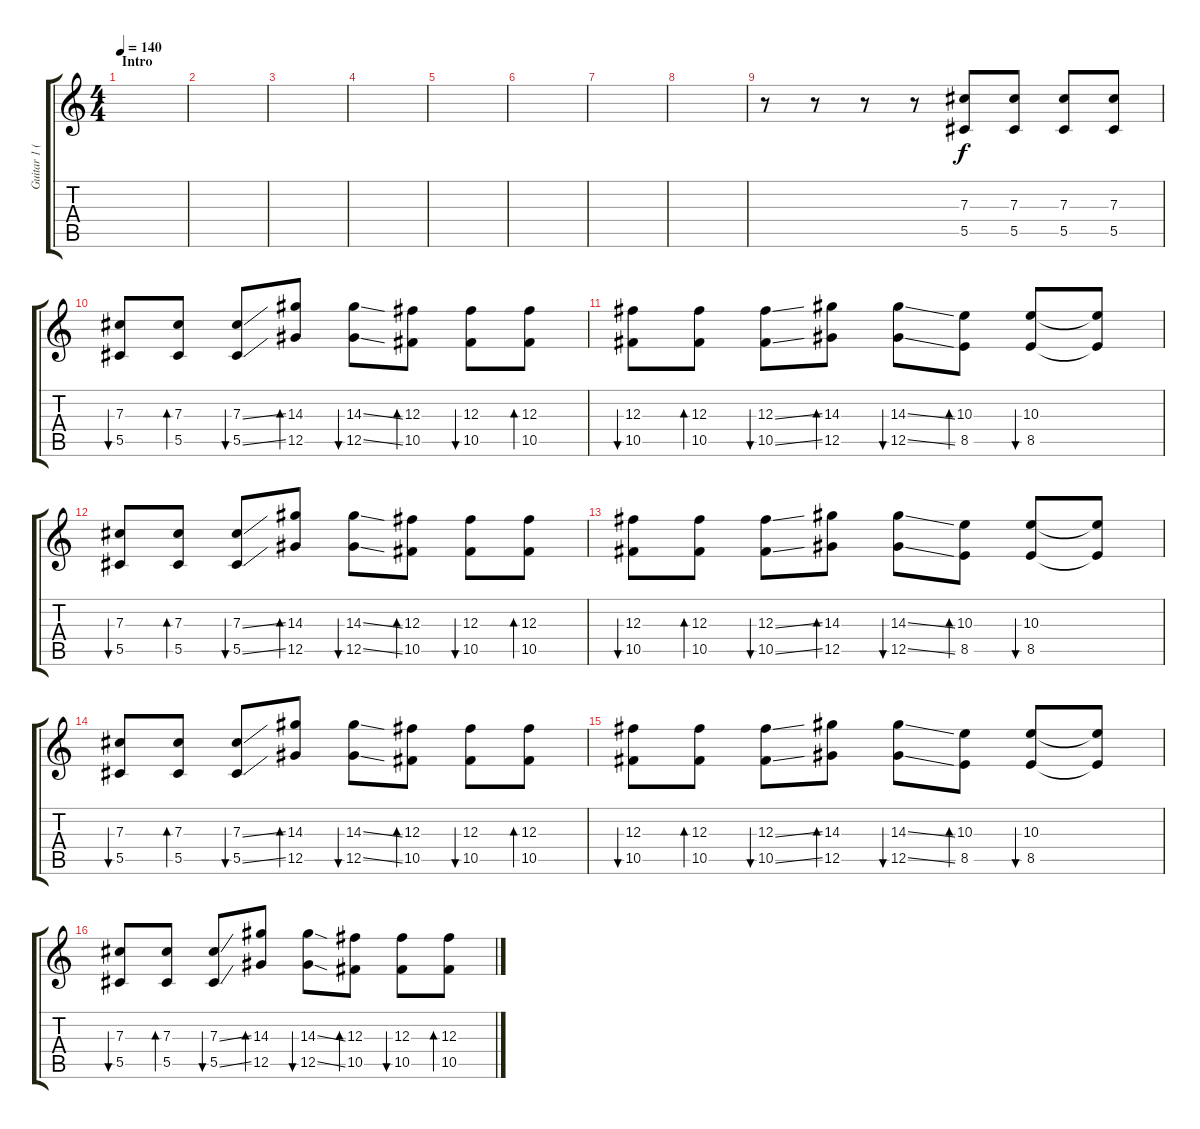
\track ("Guitar 1 (Brad Delson)" "Guitar 1 (") {instrument distortionguitar}
\staff {score tabs}
\tuning (Eb4 Bb3 Gb3 Db3 Ab2 Db2) {hide}
\ts (4 4)
\section ("" "Intro")
\tempo 140
\clef g2
\ks c
|
|
|
|
|
|
|
|
r.8 r.8 r.8 r.8 (7.3 5.5).8 (7.3 5.5).8 (7.3 5.5).8 (7.3 5.5).8 |
(7.3 5.5).8{bu 60} (7.3 5.5).8{bd 60} (7.3{ss} 5.5{ss}).8{bu 60} (14.3 12.5).8{bd 60} (14.3{ss} 12.5{ss}).8{bu 60} (12.3 10.5).8{bd 60} (12.3 10.5).8{bu 60} (12.3 10.5).8{bd 60} |
(12.3 10.5).8{bu 60} (12.3 10.5).8{bd 60} (12.3{ss} 10.5{ss}).8{bu 60} (14.3 12.5).8{bd 60} (14.3{ss} 12.5{ss}).8{bu 60} (10.3 8.5).8{bd 60} (10.3 8.5).8{bu 60} (10.3{t} 8.5{t}).8 |
(7.3 5.5).8{bu 60} (7.3 5.5).8{bd 60} (7.3{ss} 5.5{ss}).8{bu 60} (14.3 12.5).8{bd 60} (14.3{ss} 12.5{ss}).8{bu 60} (12.3 10.5).8{bd 60} (12.3 10.5).8{bu 60} (12.3 10.5).8{bd 60} |
(12.3 10.5).8{bu 60} (12.3 10.5).8{bd 60} (12.3{ss} 10.5{ss}).8{bu 60} (14.3 12.5).8{bd 60} (14.3{ss} 12.5{ss}).8{bu 60} (10.3 8.5).8{bd 60} (10.3 8.5).8{bu 60} (10.3{t} 8.5{t}).8 |
(7.3 5.5).8{bu 60} (7.3 5.5).8{bd 60} (7.3{ss} 5.5{ss}).8{bu 60} (14.3 12.5).8{bd 60} (14.3{ss} 12.5{ss}).8{bu 60} (12.3 10.5).8{bd 60} (12.3 10.5).8{bu 60} (12.3 10.5).8{bd 60} |
(12.3 10.5).8{bu 60} (12.3 10.5).8{bd 60} (12.3{ss} 10.5{ss}).8{bu 60} (14.3 12.5).8{bd 60} (14.3{ss} 12.5{ss}).8{bu 60} (10.3 8.5).8{bd 60} (10.3 8.5).8{bu 60} (10.3{t} 8.5{t}).8 |
(7.3 5.5).8{bu 60} (7.3 5.5).8{bd 60} (7.3{ss} 5.5{ss}).8{bu 60} (14.3 12.5).8{bd 60} (14.3{ss} 12.5{ss}).8{bu 60} (12.3 10.5).8{bd 60} (12.3 10.5).8{bu 60} (12.3 10.5).8{bd 60}
